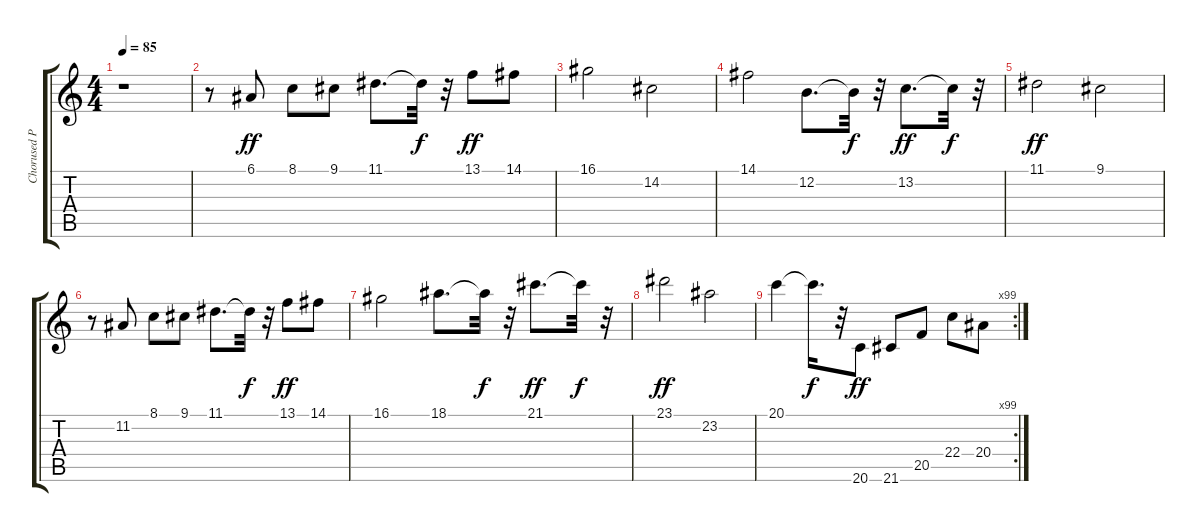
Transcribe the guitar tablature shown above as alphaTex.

\track ("Chorused Piano" "Chorused P") {instrument electricpiano2}
\staff {score tabs}
\tuning (E4 B3 G3 D3 A2 E2) {hide}
\ts (4 4)
\tempo 85
\clef g2
\ks c
r.1{dy ff} |
r.8 6.1.8 8.1.8 9.1.8 11.1.8{d} 11.1{t}.32{dy f} r.32 13.1.8{dy ff} 14.1.8 |
16.1.2 14.2.2 |
14.1.2 12.2.8{d} 12.2{t}.32{dy f} r.32 13.2.8{d dy ff} 13.2{t}.32{dy f} r.32 |
11.1.2{dy ff} 9.1.2 |
r.8 11.2.8 8.1.8 9.1.8 11.1.8{d} 11.1{t}.32{dy f} r.32 13.1.8{dy ff} 14.1.8 |
16.1.2 18.1.8{d} 18.1{t}.32{dy f} r.32 21.1.8{d dy ff} 21.1{t}.32{dy f} r.32 |
23.1.2{dy ff} 23.2.2 |
\rc 99
20.1.4 20.1{t}.16{d dy f} r.32 20.6.8{dy ff} 21.6.8 20.5.8 22.4.8 20.4.8
